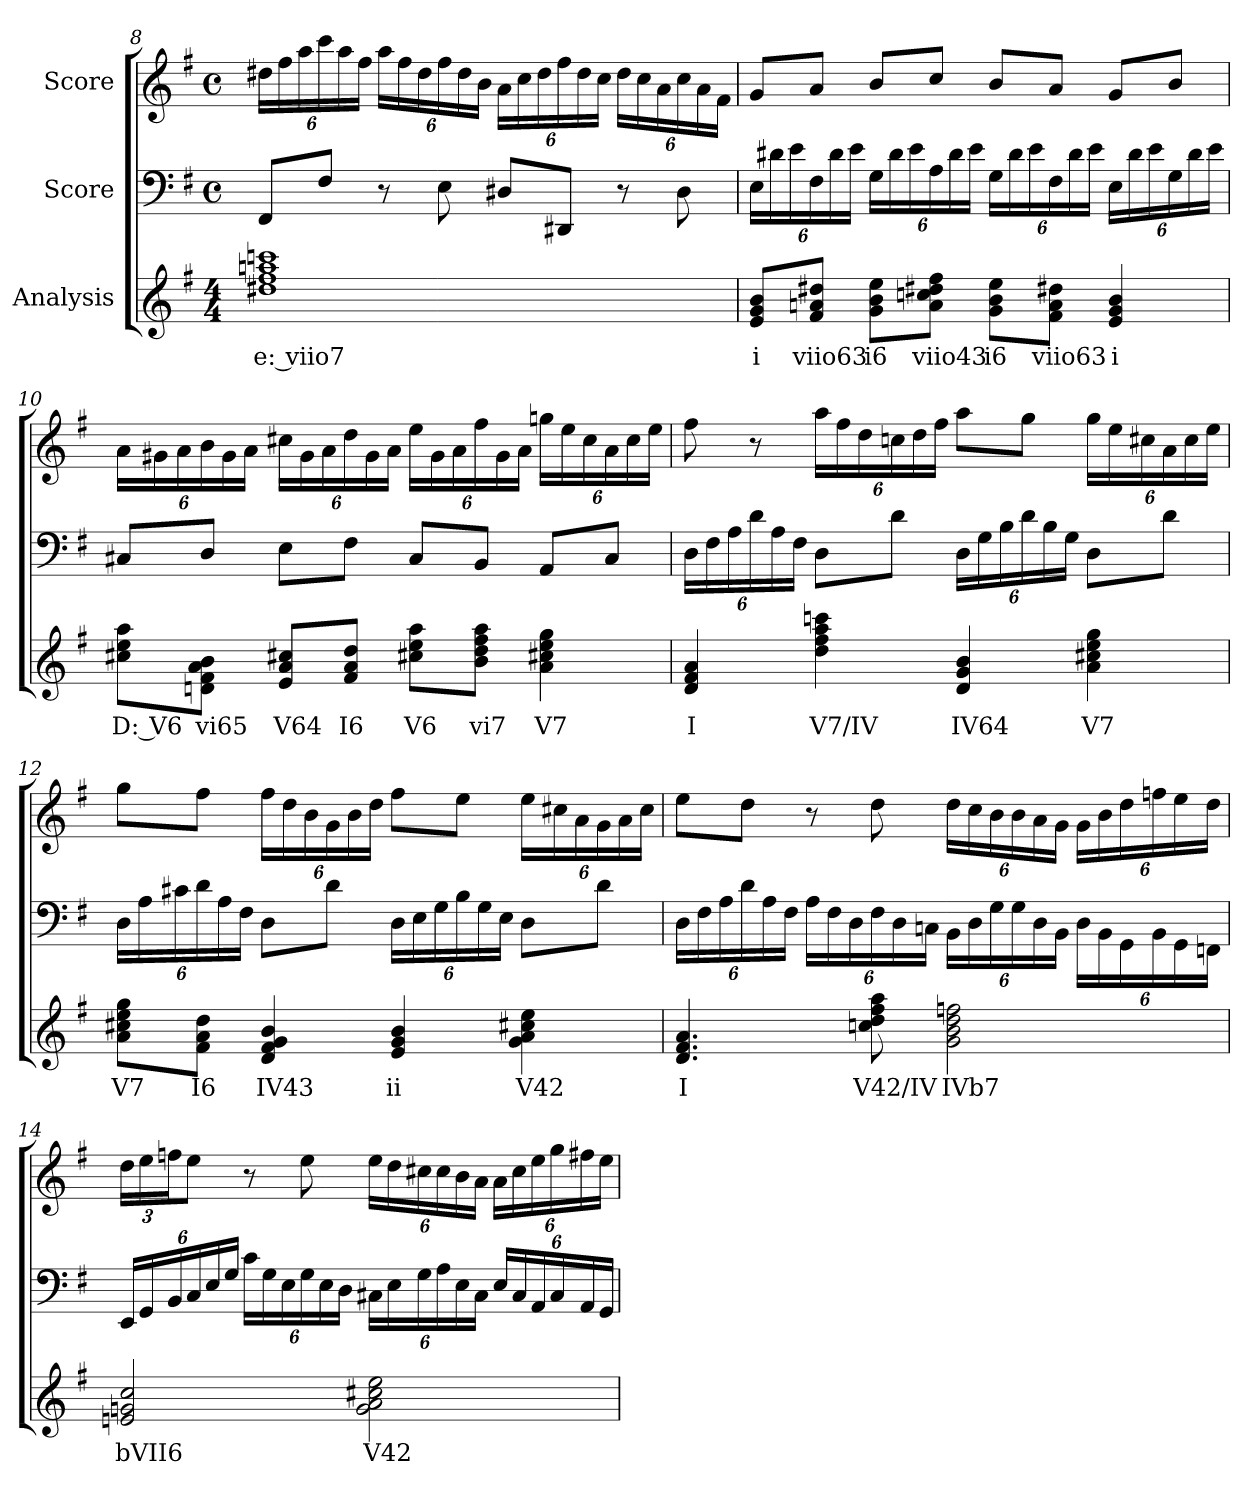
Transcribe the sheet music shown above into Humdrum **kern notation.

**kern	**text	**kern	**kern
*part3	*part3	*part2	*part1
*staff3	*staff3	*staff2	*staff1
*I"Analysis	*	*I"Score	*I"Score
*	*	*clefF4	*clefG2
*k[f#]	*	*k[f#]	*k[f#]
*M4/4	*	*M4/4	*M4/4
*	*	*met(c)	*met(c)
=8	=8	=8	=8
*	*	*	*Xbrackettup
1dd#X 1ff# 1aan 1cccn	e: viio7	8FF#/L	24dd#X\LL
.	.	.	24ff#\
.	.	.	24aa\
.	.	8F#/J	24ccc\
.	.	.	24aa\
.	.	.	24ff#\JJ
.	.	8r	24aa\LL
.	.	.	24ff#\
.	.	.	24dd#\
.	.	8E\	24ff#\
.	.	.	24dd#\
.	.	.	24b\JJ
.	.	8D#X/L	24a\LL
.	.	.	24cc\
.	.	.	24dd#\
.	.	8DD#X/J	24ff#\
.	.	.	24dd#\
.	.	.	24cc\JJ
.	.	8r	24dd#\LL
.	.	.	24cc\
.	.	.	24a\
.	.	8D#\	24cc\
.	.	.	24a\
.	.	.	24f#\JJ
!!LO:PB:g=z
=9	=9	=9	=9
*	*	*Xbrackettup	*
8e 8g 8bL	i	24E\LL	8g/L
.	.	24d#X\	.
.	.	24e\	.
8f# 8an 8dd#XJ	viio63	24F#\	8a/J
.	.	24d#\	.
.	.	24e\JJ	.
8g 8b 8eeL	i6	24G\LL	8b/L
.	.	24d#\	.
.	.	24e\	.
8a 8ccn 8dd#X 8ff#J	viio43	24A\	8cc/J
.	.	24d#\	.
.	.	24e\JJ	.
8g 8b 8eeL	i6	24G\LL	8b/L
.	.	24d#\	.
.	.	24e\	.
8f# 8a 8dd#XJ	viio63	24F#\	8a/J
.	.	24d#\	.
.	.	24e\JJ	.
4e 4g 4b	i	24E\LL	8g/L
.	.	24d#\	.
.	.	24e\	.
.	.	24G\	8b/J
.	.	24d#\	.
.	.	24e\JJ	.
=10	=10	=10	=10
8cc#X 8ee 8aaL	D: V6	8C#X/L	24a\LL
.	.	.	24g#X\
.	.	.	24a\
8dn 8f# 8a 8bJ	vi65	8D/J	24b\
.	.	.	24g#\
.	.	.	24a\JJ
8e 8a 8cc#XL	V64	8E\L	24cc#X\LL
.	.	.	24g#\
.	.	.	24a\
8f# 8a 8ddJ	I6	8F#\J	24dd\
.	.	.	24g#\
.	.	.	24a\JJ
8cc#X 8ee 8aaL	V6	8C#/L	24ee\LL
.	.	.	24g#\
.	.	.	24a\
8b 8dd 8ff# 8aaJ	vi7	8BB/J	24ff#\
.	.	.	24g#\
.	.	.	24a\JJ
4a 4cc#X 4ee 4gg	V7	8AA/L	24ggn\LL
.	.	.	24ee\
.	.	.	24cc#\
.	.	8C#/J	24a\
.	.	.	24cc#\
.	.	.	24ee\JJ
!!LO:LB:g=z
=11	=11	=11	=11
4d 4f# 4a	I	24D\LL	8ff#\
.	.	24F#\	.
.	.	24A\	.
.	.	24d\	8r
.	.	24A\	.
.	.	24F#\JJ	.
4dd 4ff# 4aa 4cccn	V7/IV	8D\L	24aa\LL
.	.	.	24ff#\
.	.	.	24dd\
.	.	8d\J	24ccn\
.	.	.	24dd\
.	.	.	24ff#\JJ
4d 4g 4b	IV64	24D\LL	8aa\L
.	.	24G\	.
.	.	24B\	.
.	.	24d\	8gg\J
.	.	24B\	.
.	.	24G\JJ	.
4a 4cc#X 4ee 4gg	V7	8D\L	24gg\LL
.	.	.	24ee\
.	.	.	24cc#X\
.	.	8d\J	24a\
.	.	.	24cc#\
.	.	.	24ee\JJ
=12	=12	=12	=12
8a 8cc#X 8ee 8ggL	V7	24D\LL	8gg\L
.	.	24A\	.
.	.	24c#X\	.
8f# 8a 8ddJ	I6	24d\	8ff#\J
.	.	24A\	.
.	.	24F#\JJ	.
4d 4f# 4g 4b	IV43	8D\L	24ff#\LL
.	.	.	24dd\
.	.	.	24b\
.	.	8d\J	24g\
.	.	.	24b\
.	.	.	24dd\JJ
4e 4g 4b	ii	24D\LL	8ff#\L
.	.	24E\	.
.	.	24G\	.
.	.	24B\	8ee\J
.	.	24G\	.
.	.	24E\JJ	.
4g 4a 4cc#X 4ee	V42	8D\L	24ee\LL
.	.	.	24cc#X\
.	.	.	24a\
.	.	8d\J	24g\
.	.	.	24a\
.	.	.	24cc#\JJ
!!LO:LB:g=z
=13	=13	=13	=13
4.d 4.f# 4.a	I	24D\LL	8ee\L
.	.	24F#\	.
.	.	24A\	.
.	.	24d\	8dd\J
.	.	24A\	.
.	.	24F#\JJ	.
.	.	24A\LL	8r
.	.	24F#\	.
.	.	24D\	.
8ccn 8dd 8ff# 8aa	V42/IV	24F#\	8dd\
.	.	24D\	.
.	.	24Cn\JJ	.
2g 2b 2dd 2ffn	IVb7	24BB\LL	24dd\LL
.	.	24D\	24cc\
.	.	24G\	24b\
.	.	24G\	24b\
.	.	24D\	24a\
.	.	24BB\JJ	24g\JJ
.	.	24D\LL	24g\LL
.	.	24BB\	24b\
.	.	24GG\	24dd\
.	.	24BB\	24ffn\
.	.	24GG\	24ee\
.	.	24FFn\JJ	24dd\JJ
=14	=14	=14	=14
2en 2gn 2cc	bVII6	24EE/LL	24dd\LL
.	.	24GG/	24ee\
.	.	24BB/	24ffn\J
.	.	24C/	8ee\J
.	.	24E/	.
.	.	24G/JJ	.
.	.	24c\LL	8r
.	.	24G\	.
.	.	24E\	.
.	.	24G\	8ee\
.	.	24E\	.
.	.	24D\JJ	.
2g 2a 2cc#X 2ee	V42	24C#X\LL	24ee\LL
.	.	24E\	24dd\
.	.	24G\	24cc#X\
.	.	24A\	24cc#\
.	.	24E\	24b\
.	.	24C#\JJ	24a\JJ
.	.	24E/LL	24a\LL
.	.	24C#/	24cc#\
.	.	24AA/	24ee\
.	.	24C#/	24gg\
.	.	24AA/	24ff#X\
.	.	24GG/JJ	24ee\JJ
=	=	=	=
*-	*-	*-	*-
